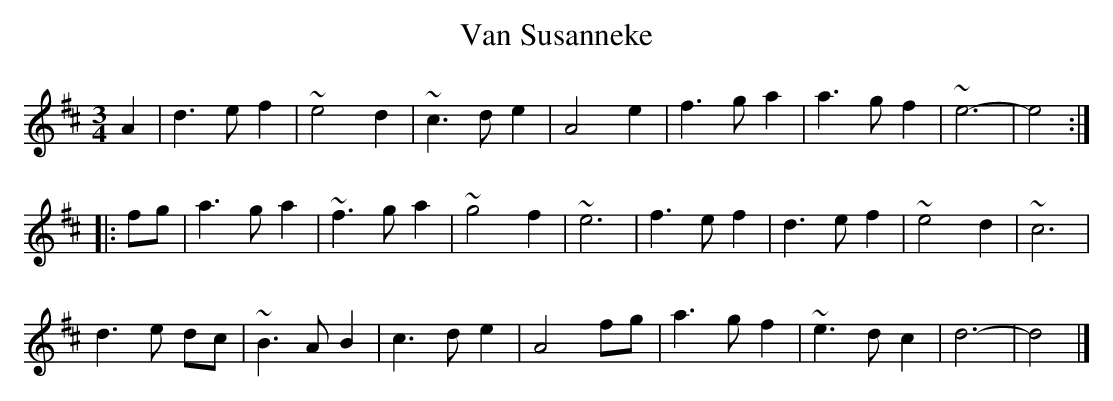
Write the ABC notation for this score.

X:1
T:Van Susanneke
M:3/4
K:Dmaj
A2|d3ef2|~e4d2|~c3de2|A4e2|f3ga2|a3gf2|~e6-|e4:|
|:fg|a3ga2|~f3ga2|~g4f2|~e6|f3ef2|d3ef2|~e4d2|~c6|
d3e dc|~B3AB2|c3de2|A4fg|a3gf2|~e3dc2|d6-|d4|]
